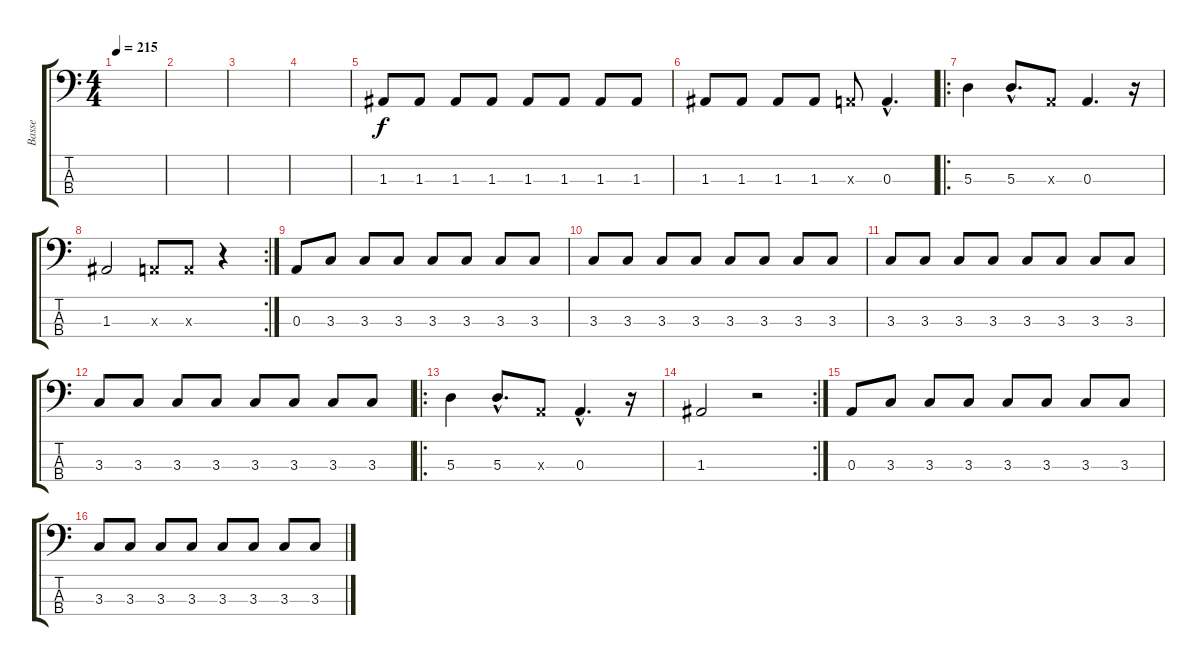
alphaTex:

\track ("Basse" "Basse") {instrument electricbassfinger}
\staff {score tabs}
\tuning (G2 D2 A1 E1) {hide}
\ts (4 4)
\tempo 215
\clef f4
\ks c
|
|
|
|
1.3.8 1.3.8 1.3.8 1.3.8 1.3.8 1.3.8 1.3.8 1.3.8 |
1.3.8 1.3.8 1.3.8 1.3.8 0.3{x}.8 0.3{hac}.4{d} |
\ro
5.3.4 5.3{hac}.8{d} 0.3{x}.8 0.3.4{d} r.16 |
\rc 2
1.3.2 0.3{x}.8 0.3{x}.8 r.4 |
0.3.8 3.3.8 3.3.8 3.3.8 3.3.8 3.3.8 3.3.8 3.3.8 |
3.3.8 3.3.8 3.3.8 3.3.8 3.3.8 3.3.8 3.3.8 3.3.8 |
3.3.8 3.3.8 3.3.8 3.3.8 3.3.8 3.3.8 3.3.8 3.3.8 |
3.3.8 3.3.8 3.3.8 3.3.8 3.3.8 3.3.8 3.3.8 3.3.8 |
\ro
5.3.4 5.3{hac}.8{d} 0.3{x}.8 0.3{hac}.4{d} r.16 |
\rc 2
1.3.2 r.2 |
0.3.8 3.3.8 3.3.8 3.3.8 3.3.8 3.3.8 3.3.8 3.3.8 |
3.3.8 3.3.8 3.3.8 3.3.8 3.3.8 3.3.8 3.3.8 3.3.8
